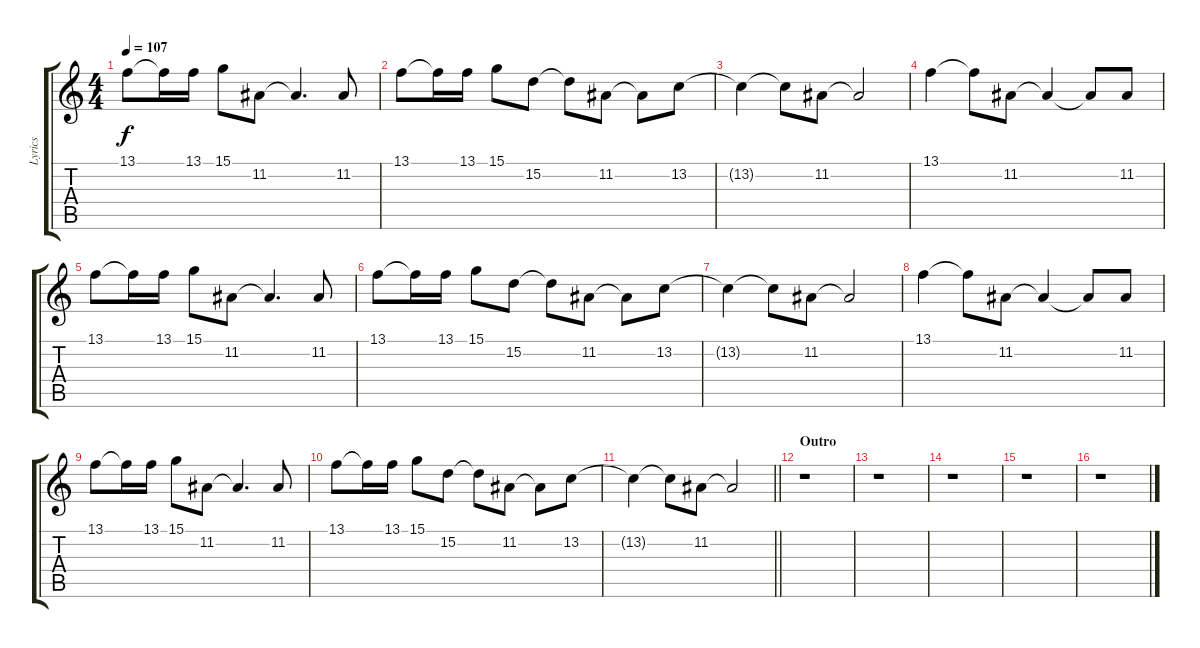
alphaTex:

\track ("Lyrics" "Lyrics") {instrument pad4choir}
\staff {score tabs}
\tuning (E4 B3 G3 D3 A2 D2) {hide}
\ts (4 4)
\tempo 107
\clef g2
\ks c
13.1.8{dy f} 13.1{t}.16 13.1.16 15.1.8 11.2.8 11.2{t}.4{d} 11.2.8 |
13.1.8 13.1{t}.16 13.1.16 15.1.8 15.2.8 15.2{t}.8 11.2.8 11.2{t}.8 13.2.8 |
13.2{t}.4 13.2{t}.8 11.2.8 11.2{t}.2 |
13.1.4 13.1{t}.8 11.2.8 11.2{t}.4 11.2{t}.8 11.2.8 |
13.1.8 13.1{t}.16 13.1.16 15.1.8 11.2.8 11.2{t}.4{d} 11.2.8 |
13.1.8 13.1{t}.16 13.1.16 15.1.8 15.2.8 15.2{t}.8 11.2.8 11.2{t}.8 13.2.8 |
13.2{t}.4 13.2{t}.8 11.2.8 11.2{t}.2 |
13.1.4 13.1{t}.8 11.2.8 11.2{t}.4 11.2{t}.8 11.2.8 |
13.1.8 13.1{t}.16 13.1.16 15.1.8 11.2.8 11.2{t}.4{d} 11.2.8 |
13.1.8 13.1{t}.16 13.1.16 15.1.8 15.2.8 15.2{t}.8 11.2.8 11.2{t}.8 13.2.8 |
\barLineRight lightlight
13.2{t}.4 13.2{t}.8 11.2.8 11.2{t}.2 |
\section ("" "Outro")
r.1 |
r.1 |
r.1 |
r.1 |
r.1
